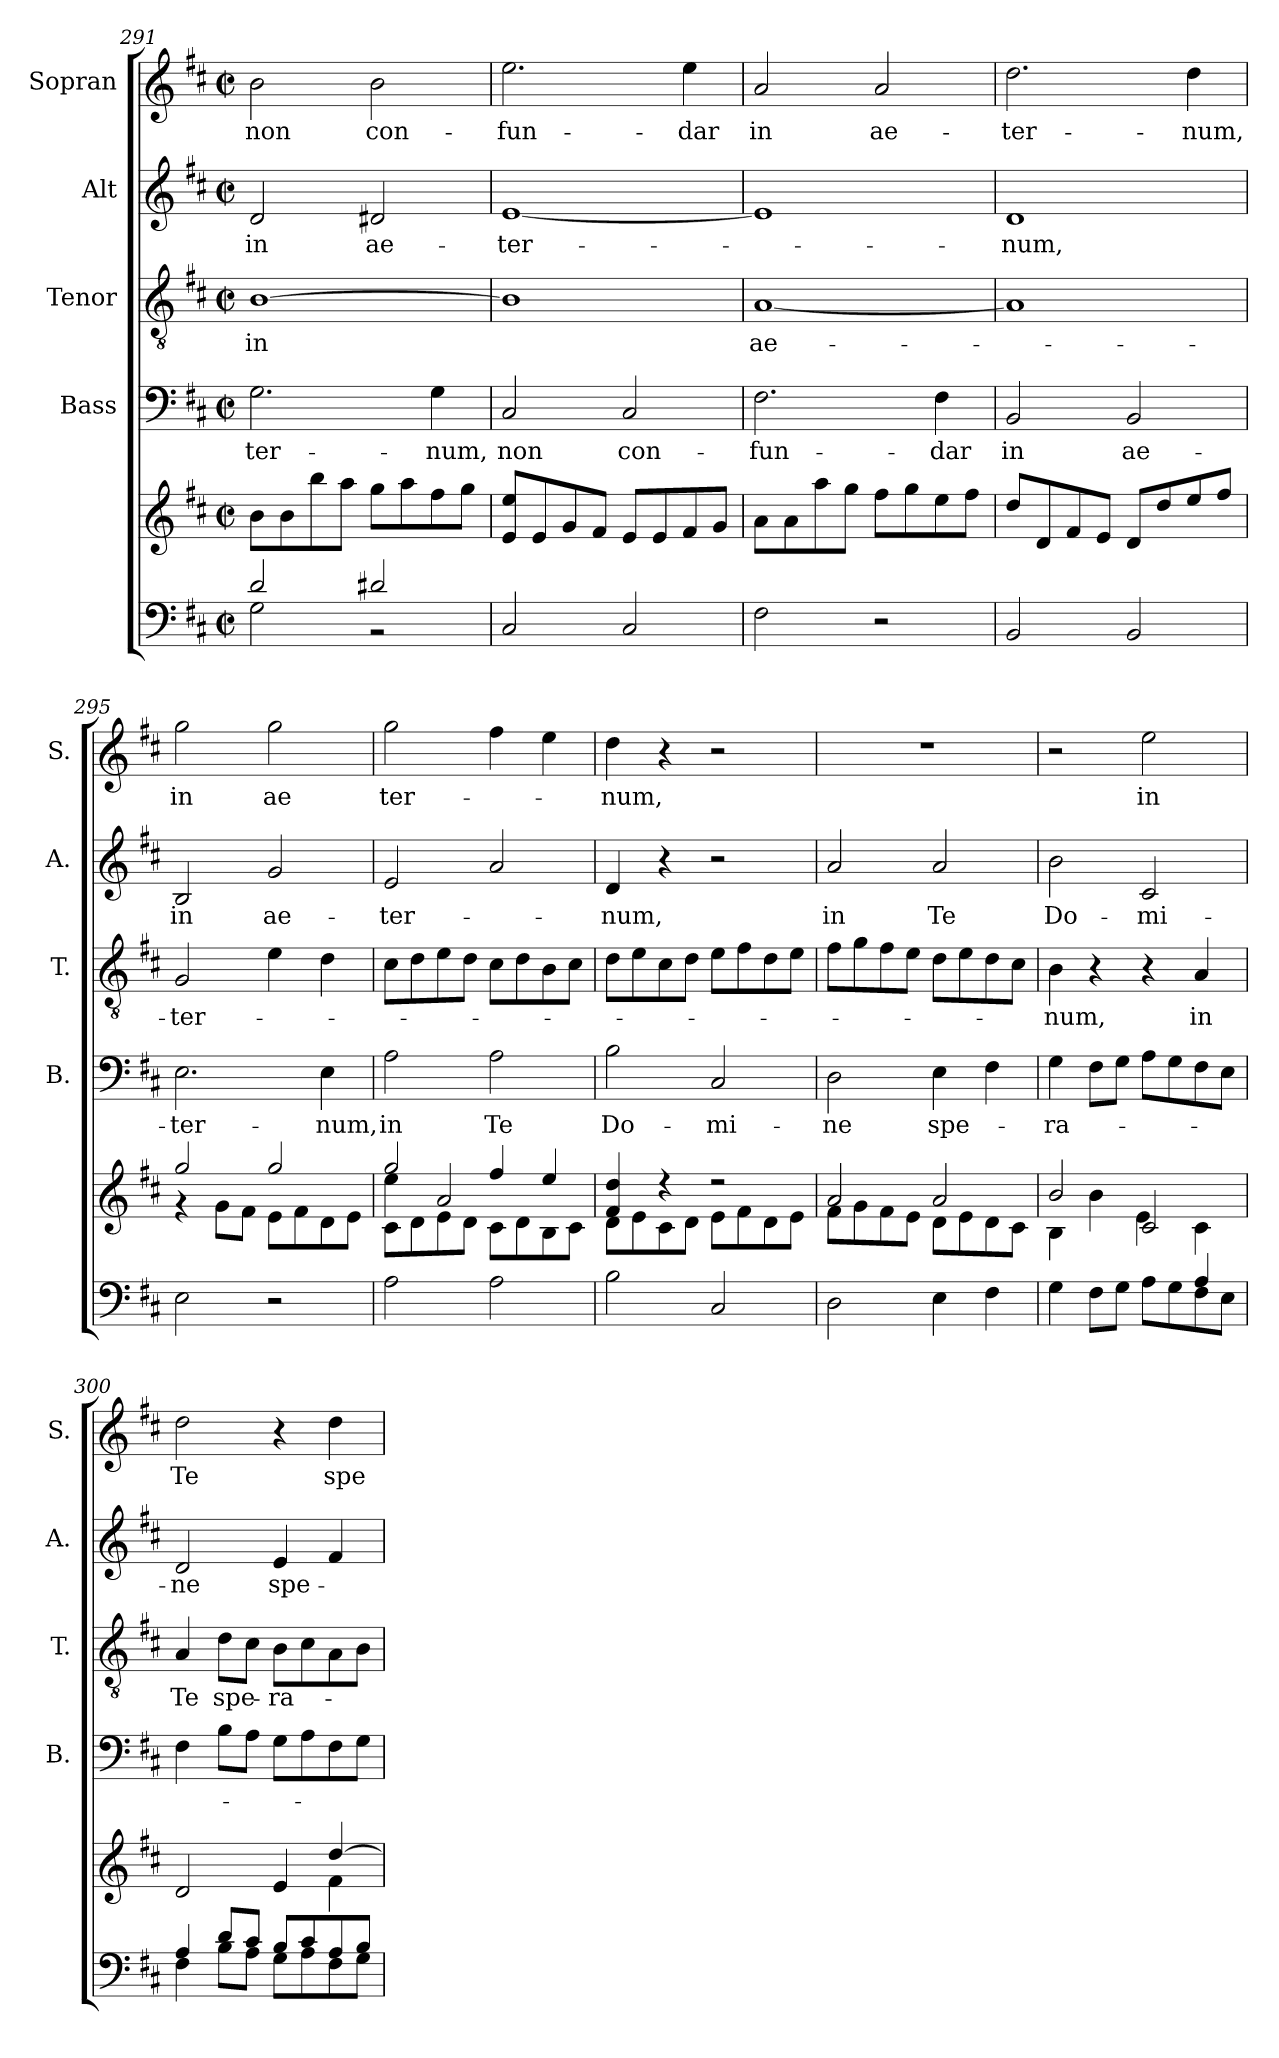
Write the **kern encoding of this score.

**kern	**kern	**kern	**text	**kern	**text	**kern	**text	**kern	**text
*part5	*part5	*part4	*part4	*part3	*part3	*part2	*part2	*part1	*part1
*staff6	*staff5	*staff4	*staff4	*staff3	*staff3	*staff2	*staff2	*staff1	*staff1
*	*	*I"Bass	*	*I"Tenor	*	*I"Alt	*	*I"Sopran	*
*	*	*I'B.	*	*I'T.	*	*I'A.	*	*I'S.	*
*clefF4	*clefG2	*clefF4	*	*clefGv2	*	*clefG2	*	*clefG2	*
*k[f#c#]	*k[f#c#]	*k[f#c#]	*	*k[f#c#]	*	*k[f#c#]	*	*k[f#c#]	*
*D:	*D:	*D:	*	*D:	*	*D:	*	*D:	*
*M2/2	*M2/2	*M2/2	*	*M2/2	*	*M2/2	*	*M2/2	*
*met(c|)	*met(c|)	*met(c|)	*	*met(c|)	*	*met(c|)	*	*met(c|)	*
=291	=291	=291	=291	=291	=291	=291	=291	=291	=291
*^	*	*	*	*	*	*	*	*	*
!	!	!	!	!LO:LY:b	!	!LO:LY:b	!	!LO:LY:b	!	!LO:LY:b
2d/	2G\	8b\L	2.G\	-ter-	[1B	in	2d/	in	2b\	non
.	.	8b\	.	.	.	.	.	.	.	.
.	.	8bb\	.	.	.	.	.	.	.	.
.	.	8aa\J	.	.	.	.	.	.	.	.
!	!	!	!	!	!	!	!	!LO:LY:b	!	!LO:LY:b
2d#X/	2r	8gg\L	.	.	.	.	2d#X/	ae-	2b\	con-
.	.	8aa\	.	.	.	.	.	.	.	.
!	!	!	!	!LO:LY:b	!	!	!	!	!	!
.	.	8ff#\	4G\	-num,	.	.	.	.	.	.
.	.	8gg\J	.	.	.	.	.	.	.	.
*v	*v	*	*	*	*	*	*	*	*	*
!!LO:PB:g=z
=292	=292	=292	=292	=292	=292	=292	=292	=292	=292
!	!	!	!LO:LY:b	!	!	!	!LO:LY:b	!	!LO:LY:b
2C#/	8e/ 8ee/L	2C#/	non	1B]	.	[1e	-ter-	2.ee\	-fun-
.	8e/	.	.	.	.	.	.	.	.
.	8g/	.	.	.	.	.	.	.	.
.	8f#/J	.	.	.	.	.	.	.	.
!	!	!	!LO:LY:b	!	!	!	!	!	!
2C#/	8e/L	2C#/	con-	.	.	.	.	.	.
.	8e/	.	.	.	.	.	.	.	.
!	!	!	!	!	!	!	!	!	!LO:LY:b
.	8f#/	.	.	.	.	.	.	4ee\	-dar
.	8g/J	.	.	.	.	.	.	.	.
=293	=293	=293	=293	=293	=293	=293	=293	=293	=293
!	!	!	!LO:LY:b	!	!LO:LY:b	!	!	!	!LO:LY:b
2F#\	8a\L	2.F#\	-fun-	[1A	ae-	1e]	.	2a/	in
.	8a\	.	.	.	.	.	.	.	.
.	8aa\	.	.	.	.	.	.	.	.
.	8gg\J	.	.	.	.	.	.	.	.
!	!	!	!	!	!	!	!	!	!LO:LY:b
2r	8ff#\L	.	.	.	.	.	.	2a/	ae-
.	8gg\	.	.	.	.	.	.	.	.
!	!	!	!LO:LY:b	!	!	!	!	!	!
.	8ee\	4F#\	-dar	.	.	.	.	.	.
.	8ff#\J	.	.	.	.	.	.	.	.
=294	=294	=294	=294	=294	=294	=294	=294	=294	=294
!	!	!	!LO:LY:b	!	!	!	!LO:LY:b	!	!LO:LY:b
2BB/	8dd/L	2BB/	in	1A]	.	1d	-num,	2.dd\	-ter-
.	8d/	.	.	.	.	.	.	.	.
.	8f#/	.	.	.	.	.	.	.	.
.	8e/J	.	.	.	.	.	.	.	.
!	!	!	!LO:LY:b	!	!	!	!	!	!
2BB/	8d/L	2BB/	ae-	.	.	.	.	.	.
.	8dd/	.	.	.	.	.	.	.	.
!	!	!	!	!	!	!	!	!	!LO:LY:b
.	8ee/	.	.	.	.	.	.	4dd\	-num,
.	8ff#/J	.	.	.	.	.	.	.	.
=295	=295	=295	=295	=295	=295	=295	=295	=295	=295
*	*^	*	*	*	*	*	*	*	*
!	!	!	!	!LO:LY:b	!	!LO:LY:b	!	!LO:LY:b	!	!LO:LY:b
2E\	2gg/	4rf	2.E\	-ter-	2G/	-ter-	2B/	in	2gg\	in
.	.	8g\L	.	.	.	.	.	.	.	.
.	.	8f#\J	.	.	.	.	.	.	.	.
!	!	!	!	!	!	!	!	!LO:LY:b	!	!LO:LY:b
2r	2gg/	8e\L	.	.	4e\	.	2g/	ae-	2gg\	ae
.	.	8f#\	.	.	.	.	.	.	.	.
!	!	!	!	!LO:LY:b	!	!	!	!	!	!
.	.	8d\	4E\	-num,	4d\	.	.	.	.	.
.	.	8e\J	.	.	.	.	.	.	.	.
=296	=296	=296	=296	=296	=296	=296	=296	=296	=296	=296
*	*	*^	*	*	*	*	*	*	*	*
!	!	!	!	!	!LO:LY:b	!	!	!	!LO:LY:b	!	!LO:LY:b
2A\	2gg/	8c#\L	4ee\	2A\	in	8c#\L	.	2e/	-ter-	2gg\	ter-
.	.	8d\	.	.	.	8d\	.	.	.	.	.
.	.	8e\	2a/	.	.	8e\	.	.	.	.	.
.	.	8d\J	.	.	.	8d\J	.	.	.	.	.
!	!	!	!	!	!LO:LY:b	!	!	!	!	!	!
2A\	4ff#/	8c#\L	.	2A\	Te	8c#\L	.	2a/	.	4ff#\	.
.	.	8d\	.	.	.	8d\	.	.	.	.	.
.	4ee/	8B\	4ryy	.	.	8B\	.	.	.	4ee\	.
.	.	8c#\J	.	.	.	8c#\J	.	.	.	.	.
*	*	*v	*v	*	*	*	*	*	*	*	*
!!LO:LB:g=z
=297	=297	=297	=297	=297	=297	=297	=297	=297	=297	=297
!	!	!	!	!LO:LY:b	!	!	!	!LO:LY:b	!	!LO:LY:b
2B\	4f#/ 4dd/	8d\L	2B\	Do-	8d\L	.	4d/	-num,	4dd\	-num,
.	.	8e\	.	.	8e\	.	.	.	.	.
.	4r	8c#\	.	.	8c#\	.	4r	.	4r	.
.	.	8d\J	.	.	8d\J	.	.	.	.	.
!	!	!	!	!LO:LY:b	!	!	!	!	!	!
2C#/	2r	8e\L	2C#/	-mi-	8e\L	.	2r	.	2r	.
.	.	8f#\	.	.	8f#\	.	.	.	.	.
.	.	8d\	.	.	8d\	.	.	.	.	.
.	.	8e\J	.	.	8e\J	.	.	.	.	.
=298	=298	=298	=298	=298	=298	=298	=298	=298	=298	=298
!	!	!	!	!LO:LY:b	!	!	!	!LO:LY:b	!	!
2D\	2a/	8f#\L	2D\	-ne	8f#\L	.	2a/	in	1r	.
.	.	8g\	.	.	8g\	.	.	.	.	.
.	.	8f#\	.	.	8f#\	.	.	.	.	.
.	.	8e\J	.	.	8e\J	.	.	.	.	.
!	!	!	!	!LO:LY:b	!	!	!	!LO:LY:b	!	!
4E\	2a/	8d\L	4E\	spe-	8d\L	.	2a/	Te	.	.
.	.	8e\	.	.	8e\	.	.	.	.	.
4F#\	.	8d\	4F#\	.	8d\	.	.	.	.	.
.	.	8c#\J	.	.	8c#\J	.	.	.	.	.
=299	=299	=299	=299	=299	=299	=299	=299	=299	=299	=299
*^	*	*	*	*	*	*	*	*	*	*
!	!	!	!	!	!LO:LY:b	!	!LO:LY:b	!	!LO:LY:b	!	!
4ryy	4G\	2b/	4B\	4G\	-ra-	4B\	-num,	2b\	Do-	2r	.
4ryy	8F#\L	.	4b\	8F#\L	.	4r	.	.	.	.	.
.	8G\J	.	.	8G\J	.	.	.	.	.	.	.
!	!	!	!	!	!	!	!	!	!LO:LY:b	!	!LO:LY:b
4ryy	8A\L	2c#/	4e\	8A\L	.	4r	.	2c#/	-mi-	2ee\	in
.	8G\	.	.	8G\	.	.	.	.	.	.	.
!	!	!	!	!	!	!	!LO:LY:b	!	!	!	!
4A/	8F#\	.	4c#\	8F#\	.	4A/	in	.	.	.	.
.	8E\J	.	.	8E\J	.	.	.	.	.	.	.
=300	=300	=300	=300	=300	=300	=300	=300	=300	=300	=300	=300
!	!	!	!	!	!	!	!LO:LY:b	!	!LO:LY:b	!	!LO:LY:b
4A/	4F#\	2d/	2.ryy	4F#\	.	4A/	Te	2d/	-ne	2dd\	Te
!	!	!	!	!	!	!	!LO:LY:b	!	!	!	!
8d/L	8B\L	.	.	8B\L	.	8d\L	spe-	.	.	.	.
8c#/J	8A\J	.	.	8A\J	.	8c#\J	.	.	.	.	.
!	!	!	!	!	!	!	!LO:LY:b	!	!LO:LY:b	!	!
8B/L	8G\L	4e/	.	8G\L	.	8B\L	-ra-	4e/	spe-	4r	.
8c#/	8A\	.	.	8A\	.	8c#\	.	.	.	.	.
!	!	!	!	!	!	!	!	!	!	!	!LO:LY:b
8A/	8F#\	[>4dd/	4f#\	8F#\	.	8A\	.	4f#/	.	4dd\	spe-
8B/J	8G\J	.	.	8G\J	.	8B\J	.	.	.	.	.
*v	*v	*	*	*	*	*	*	*	*	*	*
*	*v	*v	*	*	*	*	*	*	*	*
=	=	=	=	=	=	=	=	=	=
*-	*-	*-	*-	*-	*-	*-	*-	*-	*-
